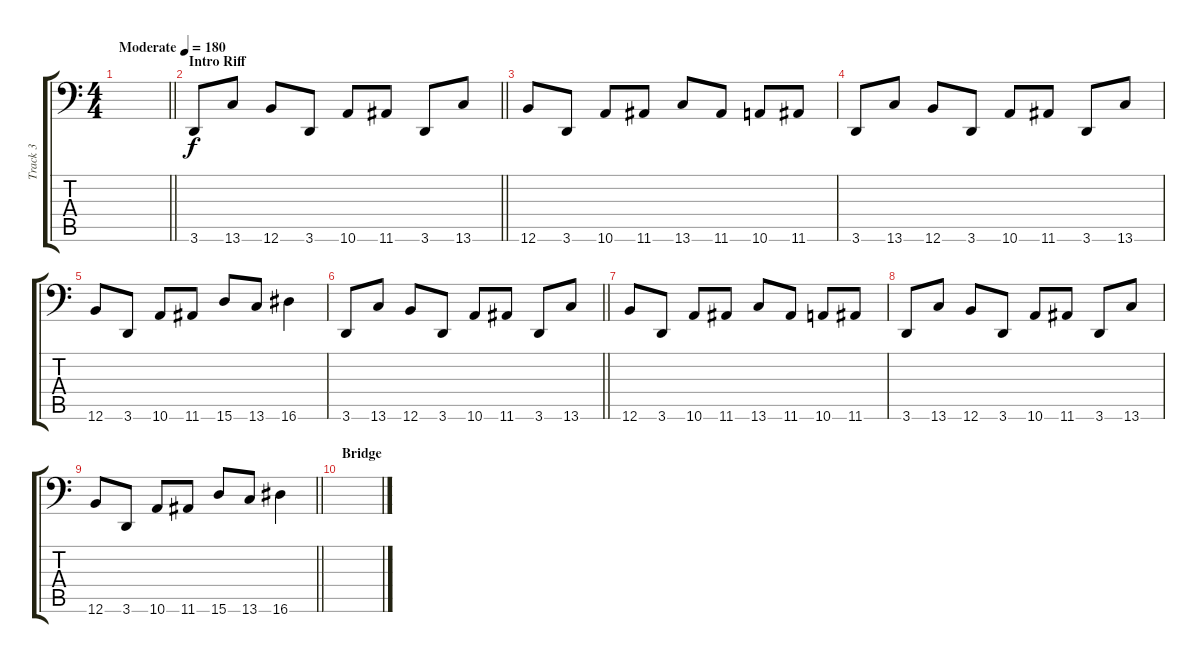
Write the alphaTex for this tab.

\track ("Track 3" "Track 3") {instrument electricbassfinger}
\staff {score tabs}
\tuning (C3 G2 D2 A1 E1 B0) {hide}
\ts (4 4)
\tempo (180 "Moderate")
\clef f4
\barLineRight lightlight
\ks c
|
\section ("" "Intro Riff")
\barLineRight lightlight
3.6.8 13.6.8 12.6.8 3.6.8 10.6.8 11.6.8 3.6.8 13.6.8 |
12.6.8 3.6.8 10.6.8 11.6.8 13.6.8 11.6.8 10.6.8 11.6.8 |
3.6.8 13.6.8 12.6.8 3.6.8 10.6.8 11.6.8 3.6.8 13.6.8 |
12.6.8 3.6.8 10.6.8 11.6.8 15.6.8 13.6.8 16.6.4 |
\barLineRight lightlight
3.6.8 13.6.8 12.6.8 3.6.8 10.6.8 11.6.8 3.6.8 13.6.8 |
12.6.8 3.6.8 10.6.8 11.6.8 13.6.8 11.6.8 10.6.8 11.6.8 |
3.6.8 13.6.8 12.6.8 3.6.8 10.6.8 11.6.8 3.6.8 13.6.8 |
\barLineRight lightlight
12.6.8 3.6.8 10.6.8 11.6.8 15.6.8 13.6.8 16.6.4 |
\section ("" "Bridge")
